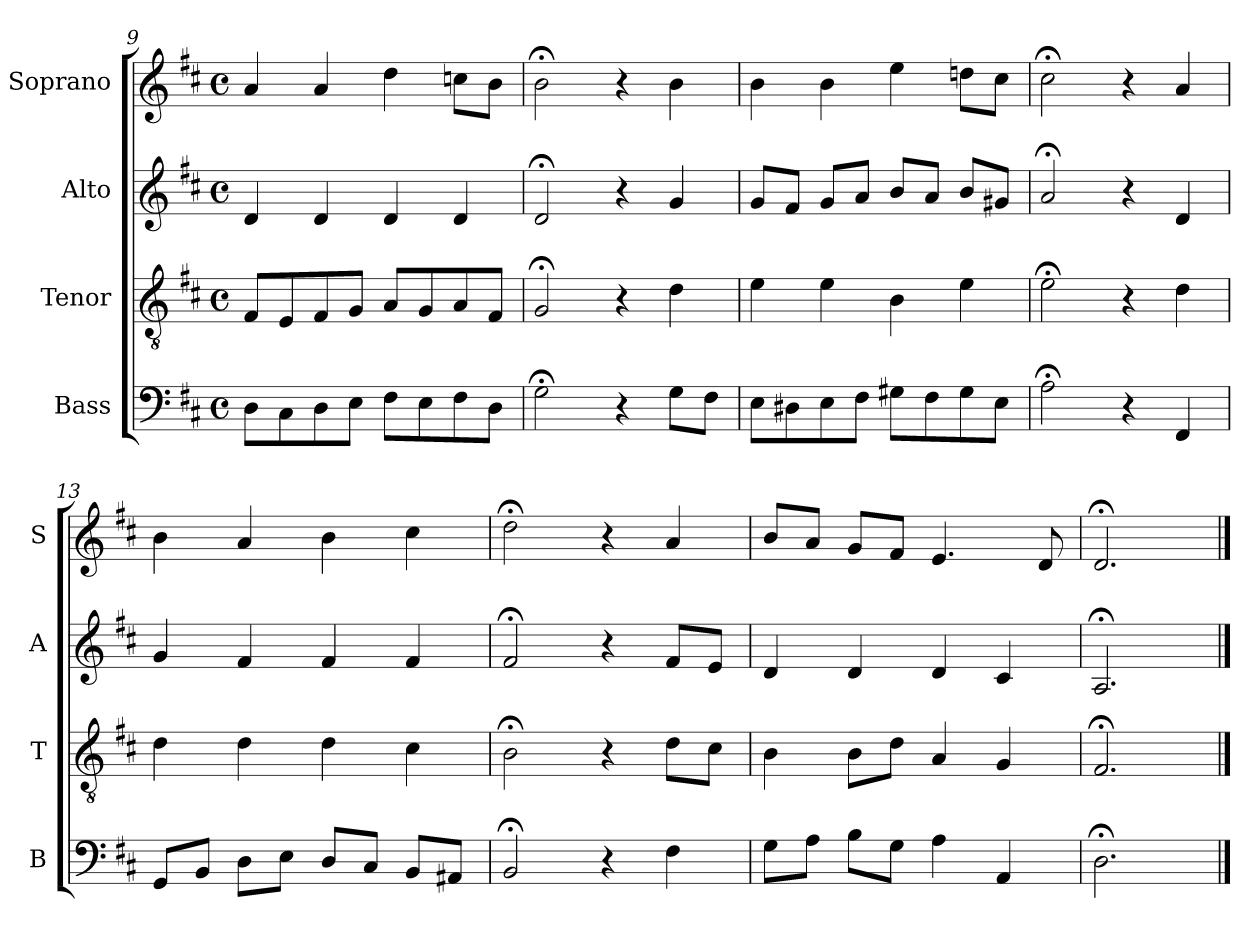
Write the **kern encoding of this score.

**kern	**kern	**kern	**kern
*part4	*part3	*part2	*part1
*staff4	*staff3	*staff2	*staff1
*I"Bass	*I"Tenor	*I"Alto	*I"Soprano
*I'B	*I'T	*I'A	*I'S
*clefF4	*clefGv2	*clefG2	*clefG2
*k[f#c#]	*k[f#c#]	*k[f#c#]	*k[f#c#]
*D:	*D:	*D:	*D:
*M4/4	*M4/4	*M4/4	*M4/4
*met(c)	*met(c)	*met(c)	*met(c)
=9	=9	=9	=9
8DL	8F#L	4d	4a
8C#	8E	.	.
8D	8F#	4d	4a
8EJ	8GJ	.	.
8F#L	8AL	4d	4dd
8E	8G	.	.
8F#i	8Ai	4di	8ccniL
8DJ	8F#J	.	8bJ
=10	=10	=10	=10
2G;<	2G;<	2d;<	2b;<
4r	4r	4r	4r
8GL	4d	4g	4b
8F#J	.	.	.
=11	=11	=11	=11
8EL	4e	8gL	4b
8D#X	.	8f#J	.
8E	4e	8gL	4b
8F#J	.	8aJ	.
8G#XL	4B	8bL	4ee
8F#	.	8aJ	.
8G#i	4ei	8biL	8ddniL
8EJ	.	8g#XJ	8cc#J
=12	=12	=12	=12
2A;<	2e;<	2a;<	2cc#;<
4r	4r	4r	4r
4FF#	4d	4d	4a
=13	=13	=13	=13
8GGL	4d	4g	4b
8BBJ	.	.	.
8DL	4d	4f#	4a
8EJ	.	.	.
8DL	4d	4f#	4b
8C#J	.	.	.
8BBL	4c#	4f#	4cc#
8AA#XJ	.	.	.
=14	=14	=14	=14
2BB;<	2B;<	2f#;<	2dd;<
4r	4r	4r	4r
4F#	8dL	8f#L	4a
.	8c#J	8eJ	.
=15	=15	=15	=15
8GL	4B	4d	8bL
8AJ	.	.	8aJ
8BL	8BL	4d	8gL
8GJ	8dJ	.	8f#J
4A	4A	4d	4.e
4AA	4G	4c#	.
.	.	.	8d
=16	=16	=16	=16
2.D;<	2.F#;<	2.A;<	2.d;<
==	==	==	==
*-	*-	*-	*-
